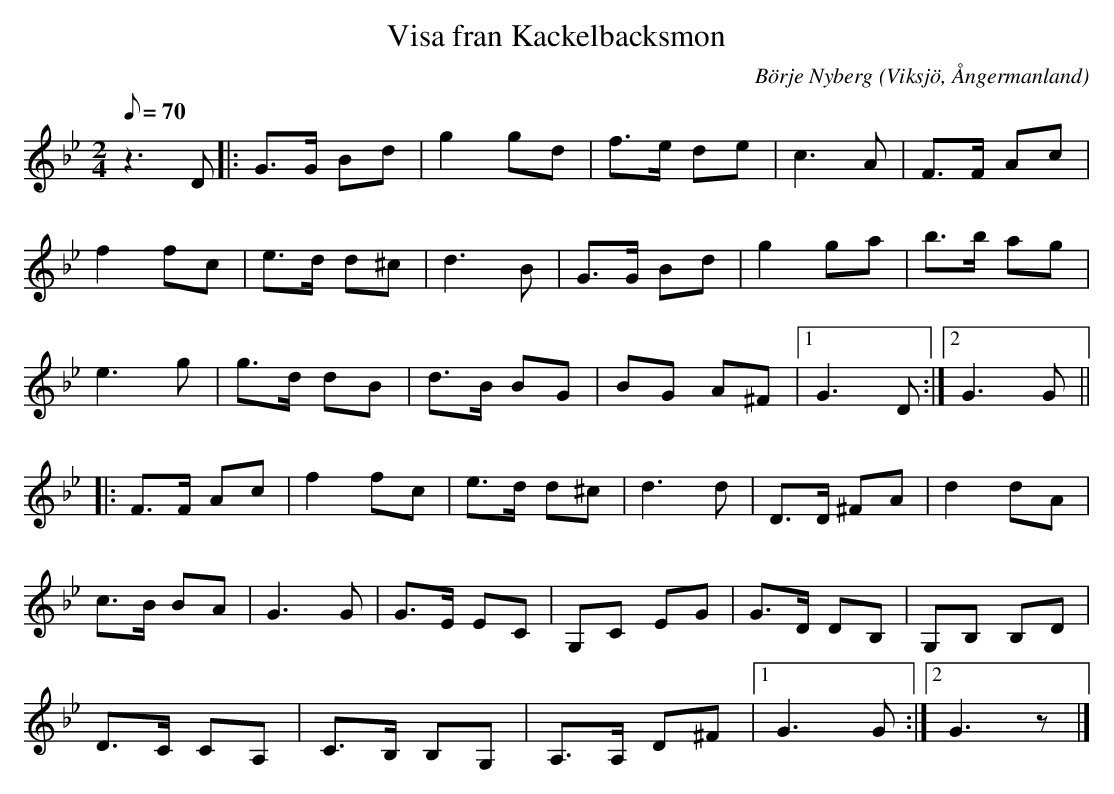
X:1
T:Visa fran Kackelbacksmon
C:Börje Nyberg
O:Viksjö, Ångermanland
M:2/4
L:1/8
Q:70
K:Gm
V:1
z2> D2|: G>G Bd | g2 gd | f>e de | c2>A2 | F>F Ac |
f2 fc | e>d d^c | d2>B2 | G>G Bd |g2 ga | b>b ag |
e2> g2 | g>d dB |d>B BG |BG A^F |1 G2> D2 :|2 G2> G2 ||
|: F>F Ac | f2 fc | e>d d^c | d2>d2 | D>D ^FA | d2 dA |
c>B BA |G2> G2 | G>E EC | G,C EG | G>D DB, | G,B, B,D |
D>C CA, | C>B, B,G, | A,>A, D^F |1 G2> G2 :|2 G2> z2 |]
